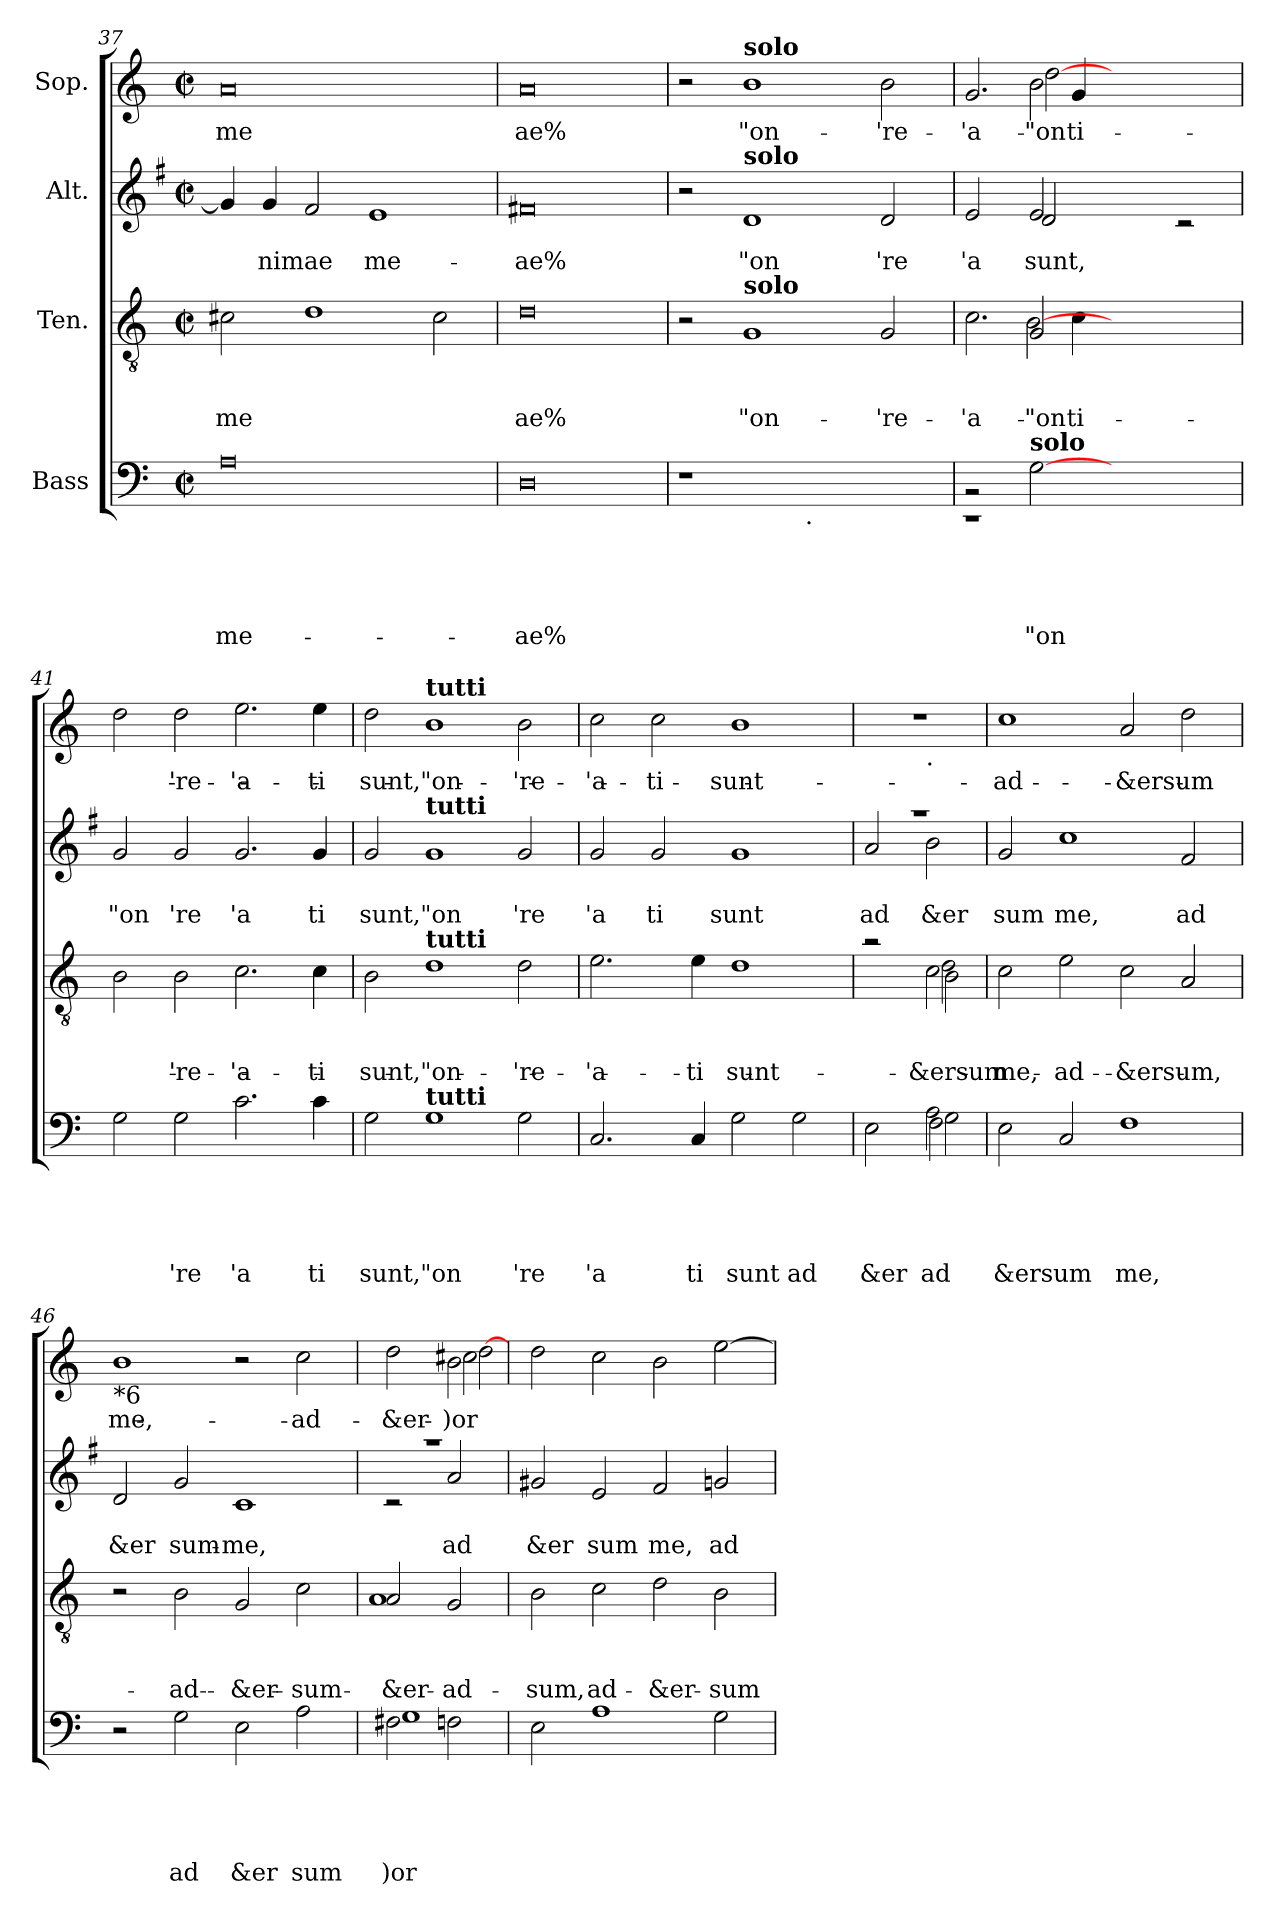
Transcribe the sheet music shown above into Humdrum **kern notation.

**kern	**text	**text	**text	**text	**text	**kern	**text	**text	**text	**kern	**text	**text	**kern	**text
*part4	*part4	*part4	*part4	*part4	*part4	*part3	*part3	*part3	*part3	*part2	*part2	*part2	*part1	*part1
*staff4	*staff4	*staff4	*staff4	*staff4	*staff4	*staff3	*staff3	*staff3	*staff3	*staff2	*staff2	*staff2	*staff1	*staff1
*I"Bass	*	*	*	*	*	*I"Ten.	*	*	*	*I"Alt.	*	*	*I"Sop.	*
*clefF4	*	*	*	*	*	*clefGv2	*	*	*	*clefG2	*	*	*clefG2	*
*	*	*	*	*	*	*	*	*	*	*ITrd-3c-5	*	*	*	*
*k[]	*	*	*	*	*	*k[]	*	*	*	*k[]	*	*	*k[]	*
*C:	*	*	*	*	*	*C:	*	*	*	*C:	*	*	*C:	*
*M2/2	*	*	*	*	*	*M2/2	*	*	*	*M2/2	*	*	*M2/2	*
*met(c|)	*	*	*	*	*	*met(c|)	*	*	*	*met(c|)	*	*	*met(c|)	*
=37	=37	=37	=37	=37	=37	=37	=37	=37	=37	=37	=37	=37	=37	=37
!	!	!	!	!	!LO:LY:b	!	!	!	!LO:LY:b	!	!	!	!	!LO:LY:b
0A	.	.	.	.	me-	2c#X\	.	.	me	4cc/]	.	.	0a	me
!	!	!	!	!	!	!	!	!	!	!	!	!LO:LY:b	!	!
.	.	.	.	.	.	.	.	.	.	4cc/	.	-nimae	.	.
.	.	.	.	.	.	1d	.	.	.	2b/	.	.	.	.
!	!	!	!	!	!	!	!	!	!	!	!	!LO:LY:b	!	!
.	.	.	.	.	.	.	.	.	.	1a	.	me-	.	.
.	.	.	.	.	.	2c#\	.	.	.	.	.	.	.	.
=38	=38	=38	=38	=38	=38	=38	=38	=38	=38	=38	=38	=38	=38	=38
!	!	!	!	!	!LO:LY:b	!	!	!	!LO:LY:b	!	!	!LO:LY:b	!	!LO:LY:b
0D	.	.	.	.	-ae%	0d	.	.	ae%	0bn	.	-ae%	0a	ae%
!!LO:LB:g=z
=39	=39	=39	=39	=39	=39	=39	=39	=39	=39	=39	=39	=39	=39	=39
*^	*	*	*	*	*	*	*	*	*	*	*	*	*	*
1r	2ryy	.	.	.	.	.	2r	.	.	.	2r	.	.	2r	.
!	!	!	!	!	!	!	!	!	!	!	!	!	!	!LO:TX:a:B:t=solo	!
!	!	!	!	!	!	!	!	!	!	!	!LO:TX:a:B:t=solo	!	!	!	!
!	!	!	!	!	!	!	!LO:TX:a:B:t=solo	!	!	!	!	!	!	!	!
!	!	!	!	!	!	!	!	!	!	!LO:LY:b	!	!	!LO:LY:b	!	!LO:LY:b
.	4...ryy	.	.	.	.	.	1G	.	.	"on-	1g	.	"on	1b	"on-
!	!LO:TX:b:t=.	!	!	!	!	!	!	!	!	!	!	!	!	!	!
.	1ryy	.	.	.	.	.	.	.	.	.	.	.	.	.	.
1ryy	.	.	.	.	.	.	.	.	.	.	.	.	.	.	.
!	!	!	!	!	!	!	!	!	!	!LO:LY:b	!	!	!LO:LY:b	!	!LO:LY:b
.	.	.	.	.	.	.	2G/	.	.	-'re-	2g/	.	're	2b\	-'re-
.	32ryy	.	.	.	.	.	.	.	.	.	.	.	.	.	.
=40	=40	=40	=40	=40	=40	=40	=40	=40	=40	=40	=40	=40	=40	=40	=40
*	*^	*	*	*	*	*	*	*	*	*	*	*	*	*	*
!	!	!	!	!	!	!	!	!	!	!	!LO:LY:b	!	!	!LO:LY:b	!	!LO:LY:b
*	*	*	*	*	*	*	*	*^	*	*	*	*^	*	*	*^	*
*	*	*	*	*	*	*	*	*	*^	*	*	*	*	*	*	*	*	*^	*
2ryy	1rEE	2r	.	.	.	.	.	2.c\	2ryy	2ryy	.	.	-'a-	2a/	2ryy	.	'a	2.g/	2ryy	2ryy	-'a-
!LO:TX:a:B:t=solo	!	!	!	!	!	!	!	!	!	!	!	!	!	!	!	!	!	!	!	!	!
!	!	!	!	!	!	!	!LO:LY:b	!	!	!	!	!	!LO:LY:b	!	!	!	!	!	!	!	!
!	!	!	!	!	!	!	!	!	!	!	!	!	!LO:LY:b	!	!	!	!LO:LY:b	!	!	!	!
!	!	!	!	!	!	!	!	!	!	!	!	!	!	!	!	!	!LO:LY:b	!	!	!	!LO:LY:b
!	!	!	!	!	!	!	!	!	!	!	!	!	!	!	!	!	!	!	!	!	!LO:LY:b
1ryy	.	[>2G\	.	.	.	.	"on	.	2G/	[>2B\	.	.	"on-	2a/	2g/	.	sunt,	.	2b\	[>2dd\	"on-
!	!	!	!	!	!	!	!	!	!	!	!	!	!LO:LY:b	!	!	!	!	!	!	!	!LO:LY:b
.	.	.	.	.	.	.	.	4c\	.	.	.	.	-ti	.	.	.	.	4g/	.	.	-ti
.	1ryy	1ryy	.	.	.	.	.	1ryy	1ryy	1ryy	.	.	.	1ryy	2ryy	.	.	1ryy	1ryy	1ryy	.
2ryy	.	.	.	.	.	.	.	.	.	.	.	.	.	.	2rc	.	.	.	.	.	.
*v	*v	*v	*	*	*	*	*	*	*	*	*	*	*	*	*	*	*	*v	*v	*v	*
*	*	*	*	*	*	*v	*v	*v	*	*	*	*	*	*	*	*	*
=41	=41	=41	=41	=41	=41	=41	=41	=41	=41	=41	=41	=41	=41	=41	=41
!	!	!	!	!	!	!	!	!	!	!	!	!	!LO:LY:b	!	!
*	*	*	*	*	*	*	*	*	*	*v	*v	*	*	*	*
2G\	.	.	.	.	.	2B\	.	.	.	2cc/	.	"on	2dd\	.
!	!	!	!	!	!LO:LY:b	!	!	!	!LO:LY:b	!	!	!LO:LY:b	!	!LO:LY:b
2G\	.	.	.	.	're	2B\	.	.	-'re-	2cc/	.	're	2dd\	-'re-
!	!	!	!	!	!LO:LY:b	!	!	!	!LO:LY:b	!	!	!LO:LY:b	!	!LO:LY:b
2.c\	.	.	.	.	'a	2.c\	.	.	-'a-	2.cc/	.	'a	2.ee\	-'a-
!	!	!	!	!	!LO:LY:b	!	!	!	!LO:LY:b	!	!	!LO:LY:b	!	!LO:LY:b
4c\	.	.	.	.	ti	4c\	.	.	-ti	4cc/	.	ti	4ee\	-ti
=42	=42	=42	=42	=42	=42	=42	=42	=42	=42	=42	=42	=42	=42	=42
!	!	!	!	!	!LO:LY:b	!	!	!	!LO:LY:b	!	!	!LO:LY:b	!	!LO:LY:b
2G\	.	.	.	.	sunt,	2B\	.	.	sunt,	2cc/	.	sunt,	2dd\	sunt,
!	!	!	!	!	!	!	!	!	!	!	!	!	!LO:TX:a:B:t=tutti	!
!	!	!	!	!	!	!	!	!	!	!LO:TX:a:B:t=tutti	!	!	!	!
!	!	!	!	!	!	!LO:TX:a:B:t=tutti	!	!	!	!	!	!	!	!
!LO:TX:a:B:t=tutti	!	!	!	!	!	!	!	!	!	!	!	!	!	!
!	!	!	!	!	!LO:LY:b	!	!	!	!LO:LY:b	!	!	!LO:LY:b	!	!LO:LY:b
1G	.	.	.	.	"on	1d	.	.	"on-	1cc	.	"on	1b	"on-
!	!	!	!	!	!LO:LY:b	!	!	!	!LO:LY:b	!	!	!LO:LY:b	!	!LO:LY:b
2G\	.	.	.	.	're	2d\	.	.	-'re-	2cc/	.	're	2b\	-'re-
=43	=43	=43	=43	=43	=43	=43	=43	=43	=43	=43	=43	=43	=43	=43
!	!	!	!	!	!LO:LY:b	!	!	!	!LO:LY:b	!	!	!LO:LY:b	!	!LO:LY:b
2.C/	.	.	.	.	'a	2.e\	.	.	-'a-	2cc/	.	'a	2cc\	-'a-
!	!	!	!	!	!	!	!	!	!	!	!	!LO:LY:b	!	!LO:LY:b
.	.	.	.	.	.	.	.	.	.	2cc/	.	ti	2cc\	-ti
!	!	!	!	!	!LO:LY:b	!	!	!	!LO:LY:b	!	!	!	!	!
4C/	.	.	.	.	ti	4e\	.	.	-ti	.	.	.	.	.
!	!	!	!	!	!LO:LY:b	!	!	!	!LO:LY:b	!	!	!LO:LY:b	!	!LO:LY:b
2G\	.	.	.	.	sunt	1d	.	.	sunt	1cc	.	sunt	1b	sunt
!	!	!	!	!	!LO:LY:b	!	!	!	!	!	!	!	!	!
2G\	.	.	.	.	ad	.	.	.	.	.	.	.	.	.
=44	=44	=44	=44	=44	=44	=44	=44	=44	=44	=44	=44	=44	=44	=44
!	!	!	!	!	!LO:LY:b	!	!	!	!	!	!	!LO:LY:b	!	!
*^	*	*	*	*	*	*^	*	*	*	*^	*	*	*^	*
*	*^	*	*	*	*	*	*	*^	*	*	*	*	*	*	*	*	*	*
2E\	2ryy	2ryy	.	.	.	.	&er	2ra	2ryy	2ryy	.	.	.	1raa	2dd/	.	ad	1r	2ryy	.
!	!	!	!	!	!	!	!	!	!	!	!	!	!	!	!	!	!	!	!LO:TX:b:t=.	!
!	!	!	!	!	!	!	!LO:LY:b	!	!	!	!	!	!	!	!	!	!	!	!	!
!	!	!	!	!	!	!	!LO:LY:b	!	!	!	!	!	!	!	!	!	!	!	!	!
!	!	!	!	!	!	!	!LO:LY:b	!	!	!	!	!	!LO:LY:b	!	!	!	!	!	!	!
!	!	!	!	!	!	!	!	!	!	!	!	!	!LO:LY:b	!	!	!	!LO:LY:b	!	!	!
2A\	2F\	2G\	.	.	.	.	ad	2c\	2d\	2B\	.	.	-&ersum	.	2ee\	.	&er	.	2ryy	.
=45	=45	=45	=45	=45	=45	=45	=45	=45	=45	=45	=45	=45	=45	=45	=45	=45	=45	=45	=45	=45
!	!	!	!	!	!	!	!LO:LY:b	!	!	!	!	!	!LO:LY:b	!	!	!	!LO:LY:b	!	!	!LO:LY:b
*v	*v	*v	*	*	*	*	*	*	*	*	*	*	*	*v	*v	*	*	*v	*v	*
*	*	*	*	*	*	*v	*v	*v	*	*	*	*	*	*	*	*
2E\	.	.	.	.	&ersum	2c\	.	.	me,	2cc/	.	sum	1cc	ad-
!	!	!	!	!	!	!	!	!	!LO:LY:b	!	!	!LO:LY:b	!	!
2C/	.	.	.	.	.	2e\	.	.	ad-	1ff	.	me,	.	.
!	!	!	!	!	!LO:LY:b	!	!	!	!LO:LY:b	!	!	!	!	!LO:LY:b
1F	.	.	.	.	me,	2c\	.	.	-&ersum,	.	.	.	2a/	-&ersum
!	!	!	!	!	!	!	!	!	!	!	!	!LO:LY:b	!	!
.	.	.	.	.	.	2A/	.	.	.	2b/	.	ad	2dd\	.
!!LO:LB:g=z
=46	=46	=46	=46	=46	=46	=46	=46	=46	=46	=46	=46	=46	=46	=46
!	!	!	!	!	!	!	!	!	!	!	!	!	!LO:TX:b:t=*6	!
!	!	!	!	!	!	!	!	!	!	!	!	!LO:LY:b	!	!LO:LY:b
2r	.	.	.	.	.	2r	.	.	.	2g/	.	&er	1b	me,
!	!	!	!	!	!LO:LY:b	!	!	!	!LO:LY:b	!	!	!LO:LY:b	!	!
2G\	.	.	.	.	ad	2B\	.	.	ad-	2cc/	.	sum-	.	.
!	!	!	!	!	!LO:LY:b	!	!	!	!LO:LY:b	!	!	!LO:LY:b	!	!
2E\	.	.	.	.	&er	2G/	.	.	-&er-	1f	.	-me,	2r	.
!	!	!	!	!	!LO:LY:b	!	!	!	!LO:LY:b	!	!	!	!	!LO:LY:b
2A\	.	.	.	.	sum	2c\	.	.	-sum	.	.	.	2cc\	ad
=47	=47	=47	=47	=47	=47	=47	=47	=47	=47	=47	=47	=47	=47	=47
!	!	!	!	!	!LO:LY:b	!	!	!	!	!	!	!	!	!
*^	*	*	*	*	*	*	*	*	*	*	*	*	*	*
!	!	!	!	!	!	!LO:LY:b	!	!	!	!LO:LY:b	!	!	!	!	!
*	*	*	*	*	*	*	*^	*	*	*	*	*	*	*	*
!	!	!	!	!	!	!	!	!	!	!	!LO:LY:b	!	!	!	!	!LO:LY:b
*	*	*	*	*	*	*	*	*	*	*	*	*^	*	*	*^	*
*	*	*	*	*	*	*	*	*	*	*	*	*	*	*	*	*	*^	*
2F#X\	1G	.	.	.	.	)or	2A/	1A	.	.	-&er-	1raa	2rc	.	.	2dd\	2ryy	2ryy	&er
!	!	!	!	!	!	!	!	!	!	!	!LO:LY:b	!	!	!	!LO:LY:b	!	!	!	!LO:LY:b
!	!	!	!	!	!	!	!	!	!	!	!	!	!	!	!	!	!	!	!LO:LY:b
!	!	!	!	!	!	!	!	!	!	!	!	!	!	!	!	!	!	!	!LO:LY:b
2Fn\	.	.	.	.	.	.	2G/	.	.	.	ad-	.	2dd/	.	ad	2b\	2cc#X\	[>2dd\	)or
*v	*v	*	*	*	*	*	*	*	*	*	*	*	*	*	*	*	*	*	*
*	*	*	*	*	*	*v	*v	*	*	*	*	*	*	*	*	*	*	*
=48	=48	=48	=48	=48	=48	=48	=48	=48	=48	=48	=48	=48	=48	=48	=48	=48	=48
!	!	!	!	!	!	!	!	!	!LO:LY:b	!	!	!	!LO:LY:b	!	!	!	!
*	*	*	*	*	*	*	*	*	*	*v	*v	*	*	*	*	*	*
*	*	*	*	*	*	*	*	*	*	*	*	*	*v	*v	*v	*
2E\	.	.	.	.	.	2B\	.	.	-sum,	2cc#X/	.	&er	2dd\	.
!	!	!	!	!	!	!	!	!	!LO:LY:b	!	!	!LO:LY:b	!	!
1A	.	.	.	.	.	2c\	.	.	ad-	2a/	.	sum	2cc\	.
!	!	!	!	!	!	!	!	!	!LO:LY:b	!	!	!LO:LY:b	!	!
.	.	.	.	.	.	2d\	.	.	-&er-	2b/	.	me,	2b\	.
!	!	!	!	!	!	!	!	!	!LO:LY:b	!	!	!LO:LY:b	!	!
2G\	.	.	.	.	.	2B\	.	.	-sum	2ccn/	.	ad	[>2ee\	.
=	=	=	=	=	=	=	=	=	=	=	=	=	=	=
*-	*-	*-	*-	*-	*-	*-	*-	*-	*-	*-	*-	*-	*-	*-
